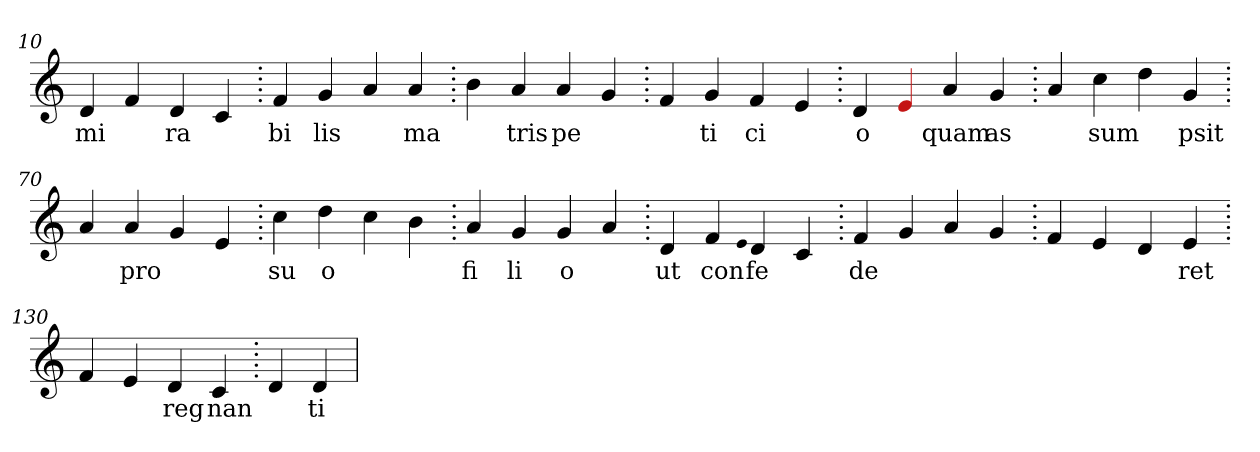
**kern	**text
*part1	*part1
*staff1	*staff1
*clefG2	*
=10.	=10.
4d	mi
4f	.
4d	ra
4c	.
=20.	=20.
4f	bi
4g	lis
4a	.
4a	ma
=30.	=30.
4b	.
4a	tris
4a	pe
4g	.
=40.	=40.
4f	.
4g	ti
4f	ci
4e	.
=50.	=50.
4d	o
4Re	.
4a	quam
4g	as
=60.	=60.
4a	.
4cc	sum
4dd	.
4g	psit
=70.	=70.
4a	.
4a	pro
4g	.
4e	.
=80.	=80.
4cc	su
4dd	o
4cc	.
4b	.
=90.	=90.
4a	fi
4g	li
4g	o
4a	.
=100.	=100.
4d	ut
4f	con
qqe	.
4d	fe
4c	.
=110.	=110.
4f	de
4g	.
4a	.
4g	.
=120.	=120.
4f	.
4e	.
4d	.
4e	ret
=130.	=130.
4f	.
4e	.
4d	reg
4c	nan
=140.	=140.
4d	.
4d	ti
=	=
*-	*-
